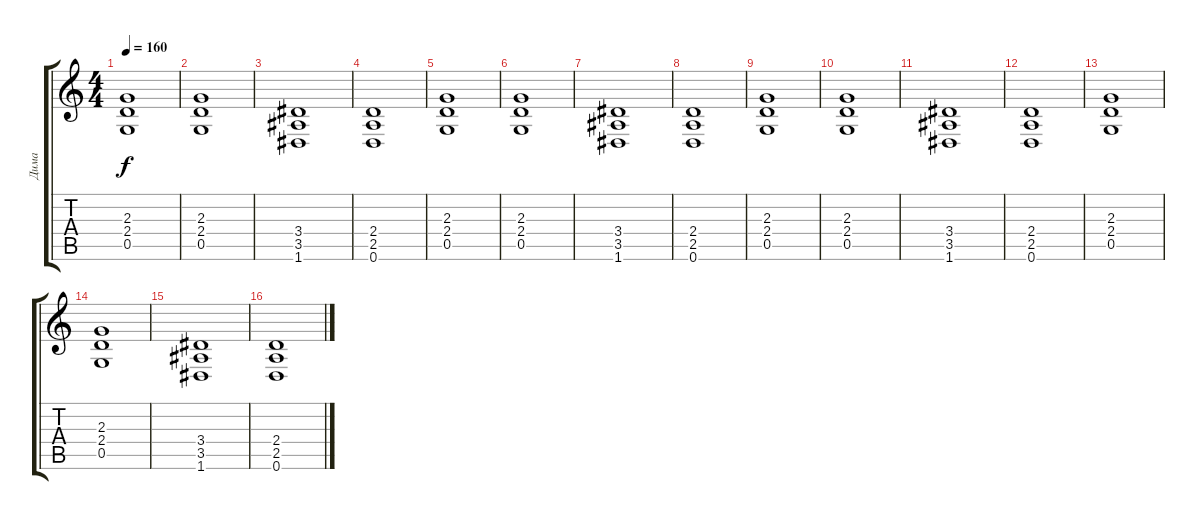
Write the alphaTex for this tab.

\track ("Дима" "Дима") {instrument distortionguitar}
\staff {score tabs}
\tuning (D4 A3 F3 C3 G2 D2) {hide}
\ts (4 4)
\tempo 160
\clef g2
\ks c
(2.3 2.4 0.5).1{dy f} |
(2.3 2.4 0.5).1 |
(3.4 3.5 1.6).1 |
(2.4 2.5 0.6).1 |
(2.3 2.4 0.5).1 |
(2.3 2.4 0.5).1 |
(3.4 3.5 1.6).1 |
(2.4 2.5 0.6).1 |
(2.3 2.4 0.5).1 |
(2.3 2.4 0.5).1 |
(3.4 3.5 1.6).1 |
(2.4 2.5 0.6).1 |
(2.3 2.4 0.5).1 |
(2.3 2.4 0.5).1 |
(3.4 3.5 1.6).1 |
(2.4 2.5 0.6).1
